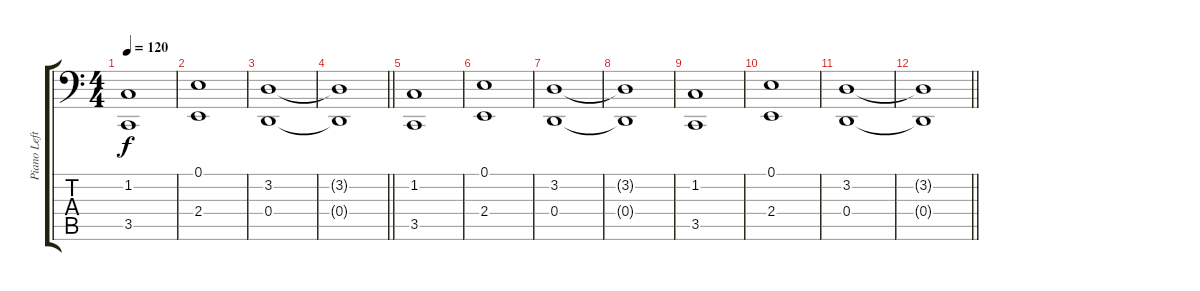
\track ("Piano Left" "Piano Left") {instrument acousticgrandpiano}
\staff {score tabs}
\tuning (E3 B2 G2 D2 A1 E1) {hide}
\ts (4 4)
\tempo 120
\clef f4
\ks c
(1.2 3.5).1{dy f} |
(0.1 2.4).1 |
(3.2 0.4).1 |
\barLineRight lightlight
(3.2{t} 0.4{t}).1 |
(1.2 3.5).1 |
(0.1 2.4).1 |
(3.2 0.4).1 |
(3.2{t} 0.4{t}).1 |
(1.2 3.5).1 |
(0.1 2.4).1 |
(3.2 0.4).1 |
\barLineRight lightlight
(3.2{t} 0.4{t}).1
